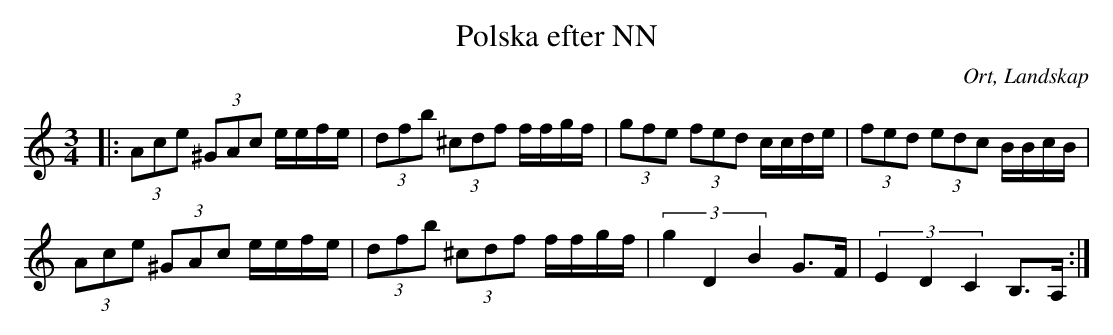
X:1
T:Polska efter NN
O:Ort, Landskap
M:3/4
L:1/8
M:3/4
K:C
|: (3 Ace (3^GAc e/e/f/e/| (3 dfb (3^cdf f/f/g/f/|(3gfe (3fed c/c/d/e/|(3fed (3edc B/B/c/B/ |
(3Ace (3^GAc e/e/f/e/| (3 dfb (3^cdf f/f/g/f/|(3:2:3 g2 D2 B2 G>F|(3:2:3 E2 D2 C2 B,>A,:|
